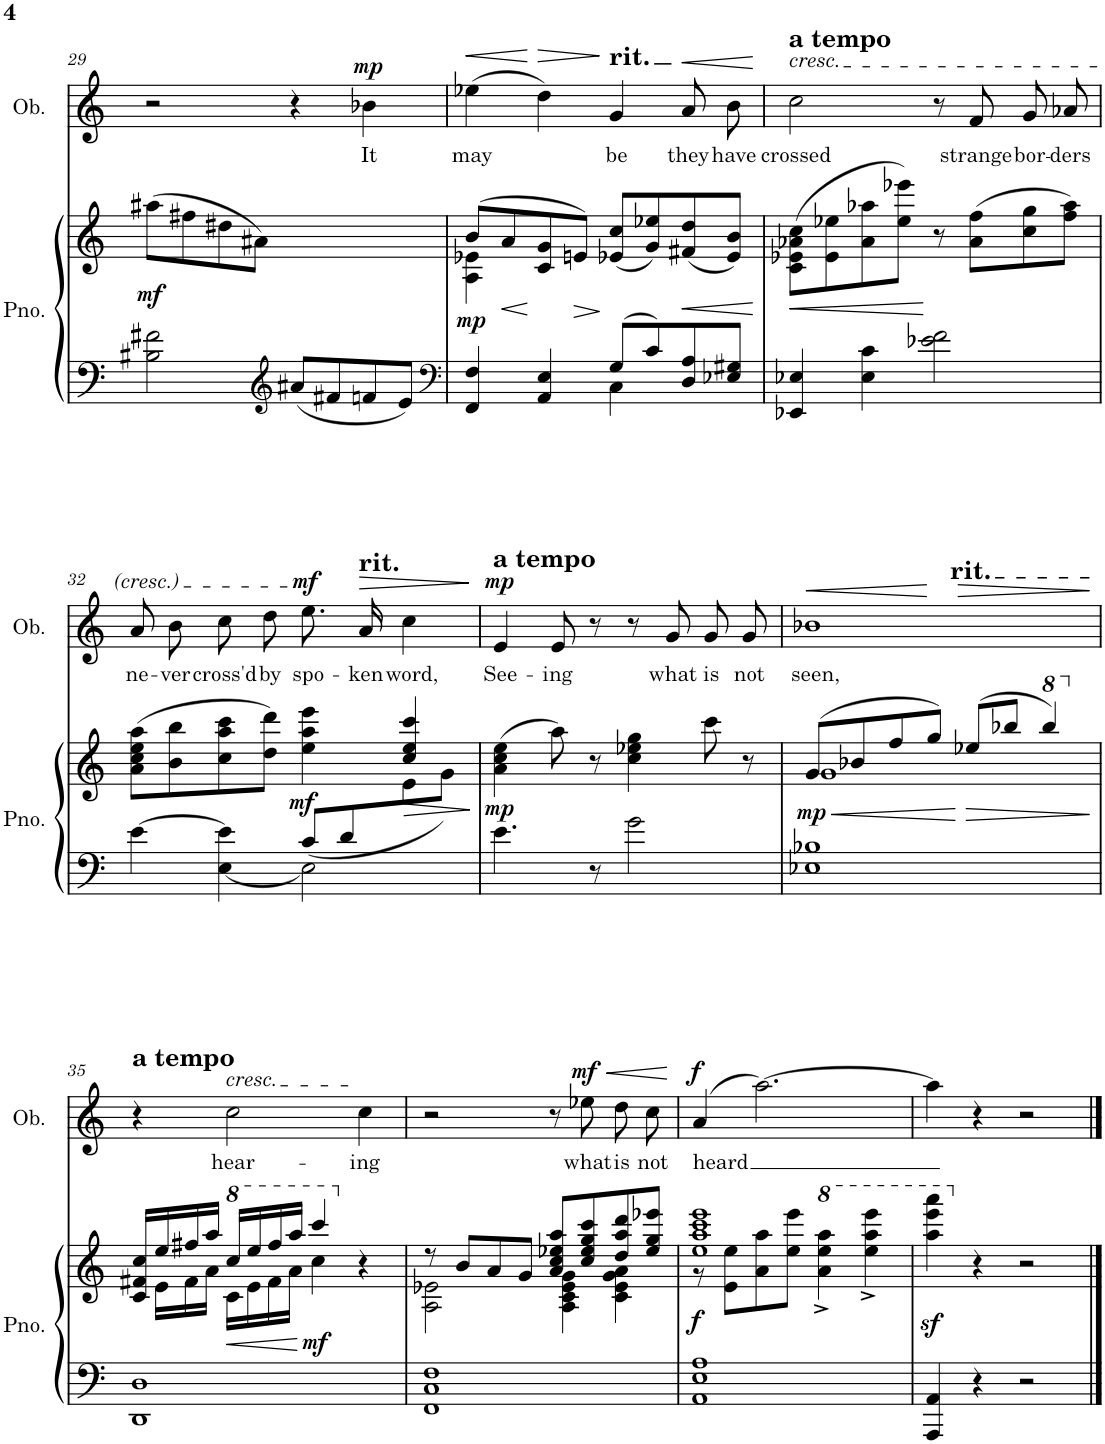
**kern	**kern	**dynam	**kern	**text	**dynam
*part2	*part2	*part2	*part1	*part1	*part1
*staff3	*staff2	*staff2/3	*staff1	*staff1	*staff1
*I"Piano	*	*	*I"Oboe	*	*
*I'Pno.	*	*	*I'Ob.	*	*
!!LO:PB:g=z
*clefF4	*clefG2	*	*clefG2	*	*
*k[]	*k[]	*	*k[]	*	*
*M4/4	*M4/4	*	*M4/4	*	*
*met(c)	*met(c)	*	*met(c)	*	*
=29	=29	=29	=29	=29	=29
!	!	!LO:DY:b	!	!	!
2B#X\ 2f#X\	(8aa#X\L	mf	2r	.	.
.	8ff#X\	.	.	.	.
.	8dd#X\	.	.	.	.
.	8a#X\J)	.	.	.	.
*clefG2	*	*	*	*	*
8a#X/L	2ryy	.	4r	.	.
8f#X/	.	.	.	.	.
!	!	!	!	!LO:LY:b	!LO:DY:a
8fn/	.	.	4b-X\	It	mp
8e/J	.	.	.	.	.
=30	=30	=30	=30	=30	=30
*clefF4	*	*	*	*	*
*^	*^	*	*	*	*
!	!	!	!	!LO:DY:b	!	!LO:LY:b	!LO:HP:b
4FF/ 4F/	2ryy	(8b/L	4A\ 4e-X\	mp	(4ee-X\	may	<
!	!	!	!	!LO:HP:b	!	!	!
.	.	8a/	.	<	.	.	.
!	!	!	!	!	!	!	!LO:HP:n=1:b
4AA/ 4E/	.	8c/ 8g/	2.ryy	.	4dd\)	.	[ >
!	!	!	!	!LO:HP:b	!	!	!
.	.	8en/J)	.	>	.	.	.
!	!	!	!	!	!LO:TX:a:t=rit.	!	!
!	!	!	!	!	!	!LO:LY:b	!
8G/L	4C\	(8e-X/ 8cc/L	.	[	4g/	be	]
8c/	.	8g/ 8ee-X/)	.	.	.	.	.
!	!	!	!	!LO:HP:b	!	!LO:LY:b	!LO:HP:b
8D/ 8A/	4ryy	(8f#X/ 8dd/	.	<	8a/L	they	<
!	!	!	!	!	!	!LO:LY:b	!
8E-X/ 8G#X/J	.	8e-/ 8b/J)	.	.	8b/J	have	.
*v	*v	*	*	*	*	*	*
*	*v	*v	*	*	*	*
.	.	]	.	.	[
=31	=31	=31	=31	=31	=31
!	!	!	!LO:TX:a:B:t=a tempo	!	!
!	!	!	!LO:TX:a:i:t=cresc.	!	!
!	!	!LO:HP:b	!	!LO:LY:b	!
4EE-X/ 4E-X/	(8c\ 8e-X\ 8a-X\ 8cc\L	<	2cc\	crossed	.
.	8e-\ 8ee-X\	.	.	.	.
4E-\ 4c\	8a-\ 8aa-X\	.	.	.	.
.	8ee-\ 8eee-X\J)	.	.	.	.
2e-X\ 2f\	8r	[	8r	.	.
!	!	!	!	!LO:LY:b	!
.	(8a-\ 8ff\L	.	8f/	strange	.
!	!	!	!	!LO:LY:b	!
.	8cc\ 8gg\	.	8g/L	bor-	.
!	!	!	!	!LO:LY:b	!
.	8ff\ 8aa-\J)	.	8a-X/J	-ders	.
!!LO:LB:g=z
=32	=32	=32	=32	=32	=32
*^	*^	*	*	*	*
!	!	!	!	!	!	!LO:LY:b	!
[4e\	2ryy	(8a\ 8cc\ 8ee\ 8aa\L	2.ryy	.	8a/L	ne-	.
!	!	!	!	!	!	!LO:LY:b	!
.	.	8b\ 8bb\	.	.	8b/J	-ver	.
!	!	!	!	!	!	!LO:LY:b	!
[4E\ 4e\]	.	8cc\ 8aa\ 8ccc\	.	.	8cc\L	cross'd	.
!	!	!	!	!	!	!LO:LY:b	!
.	.	8dd\ 8ddd\J)	.	.	8dd\J	by	.
!	!	!	!	!LO:DY:b	!	!LO:LY:b	!LO:DY:a
(<8c/L	2E\]	4ee\ 4aa\ 4eee\	.	mf	8.ee\L	spo-	mf
8d/	.	.	.	.	.	.	.
!	!	!	!	!	!LO:TX:a:t=rit.	!	!
!	!	!	!	!	!	!LO:LY:b	!
.	.	.	.	.	16a\Jk	-ken	.
!	!	!	!	!LO:HP:b	!	!LO:LY:b	!LO:HP:b
4ryy	.	4cc/ 4ee/ 4ccc/	8e\	>	4cc\	word,	>
.	.	.	8g\J)	.	.	.	.
*v	*v	*	*	*	*	*	*
*	*v	*v	*	*	*	*
.	.	[	.	.	]
=33	=33	=33	=33	=33	=33
!	!	!	!LO:TX:a:B:t=a tempo	!	!
!	!	!LO:DY:b	!	!LO:LY:b	!LO:DY:a
4.e\	(4a\ 4cc\ 4ee\	mp	4e/	See-	mp
!	!	!	!	!LO:LY:b	!
.	8aa\)	.	8e/	-ing	.
8r	8r	.	8r	.	.
2g\	4cc\ 4ee-X\ 4gg\	.	8r	.	.
!	!	!	!	!LO:LY:b	!
.	.	.	8g/	what	.
!	!	!	!	!LO:LY:b	!
.	8ccc\	.	8g/L	is	.
!	!	!	!	!LO:LY:b	!
.	8r	.	8g/J	not	.
=34	=34	=34	=34	=34	=34
!	!	!LO:HP:b	!	!LO:LY:b	!LO:HP:b
*	*^	*	*	*	*
!	!	!	!LO:DY:n=1:b	!	!	!
*	*	*	*	*^	*	*
1E-X 1B-X	(8g/L	1g	< mp	1b-X	2ryy	seen,	<
.	8b-X/	.	.	.	.	.	.
.	8ff/	.	.	.	.	.	.
.	8gg/J)	.	.	.	.	.	.
!	!	!	!	!	!LO:TX:a:t=rit.	!	!
!	!	!	!LO:HP:n=1:b	!	!	!	!
.	(8ee-X/L	.	] >	.	2ryy	.	.
.	8bb-X/J	.	.	.	.	.	.
*	*8va	*	*	*	*	*	*
.	4bbb-/)	.	.	.	.	.	.
*	*v	*v	*	*	*	*	*
.	.	[	.	.	.	[
*	*	*	*v	*v	*	*
!!LO:LB:g=z
=35	=35	=35	=35	=35	=35
*	*X8va	*	*	*	*
*	*^	*	*^	*	*
!	!	!	!	!LO:TX:a:B:t=a tempo	!	!	!
*	*	*	*	*v	*v	*	*
1DD 1D	16c/ 16f#X/ 16cc/LL	16ryy	.	4r	.	.
.	16ee/	16e\LL	.	.	.	.
.	16ff#X/	16f#\	.	.	.	.
.	16aa/JJ	16a\JJ	.	.	.	.
!	!	!	!	!LO:TX:a:i:t=cresc.	!	!
!	!	!	!	!	!LO:LY:b	!
.	16ccc/LL	16cc\LL	.	2cc\	hear-	.
*	*8va	*	*	*	*	*
.	16eee/	16ee\	.	.	.	.
.	16fff#/	16ff#\	.	.	.	.
.	16aaa/JJ	16aa\JJ	.	.	.	.
!	!	!	!LO:DY:n=1:b	!	!	!
.	4cccc/	4ccc\	] mf	.	.	.
*	*X8va	*	*	*	*	*
!	!	!	!	!	!LO:LY:b	!
.	4r	4ryy	.	4cc\	-ing	.
=36	=36	=36	=36	=36	=36	=36
1FF 1C 1F	8r	2A\ 2e-X\	.	2r	.	.
.	8b/L	.	.	.	.	.
.	8a/	.	.	.	.	.
.	8g/J	.	.	.	.	.
.	8a/ 8cc/ 8ee-X/ 8aa/L	4A\ 4c\ 4e-\ 4g\	.	8r	.	.
!	!	!	!	!	!LO:LY:b	!LO:HP:b
!	!	!	!	!	!	!LO:DY:n=1:a
.	8cc/ 8ee-/ 8gg/ 8ccc/	.	.	8ee-X\	what	< mf
!	!	!	!	!	!LO:LY:b	!
.	8dd/ 8aa/ 8ddd/	4c\ 4e-\ 4g\ 4a\	.	8dd\L	is	.
!	!	!	!	!	!LO:LY:b	!
.	8ee-/ 8gg/ 8eee-X/J	.	.	8cc\J	not	.
*	*v	*v	*	*	*	*
.	.	.	.	.	[
=37	=37	=37	=37	=37	=37
*	*^	*	*	*	*
!	!	!	!LO:DY:b	!	!LO:LY:b	!LO:DY:a
1AA 1E 1A	1ee 1aa 1ccc 1eee	8r	f	(4a/	heard	f
.	.	8e\ 8ee\L	.	.	.	.
.	.	8a\ 8aa\	.	[2.aa\)	.	.
.	.	8ee\ 8eee\J	.	.	.	.
*	*8va	*	*	*	*	*
.	.	4aa\^ 4eee\^ 4aaa\^	.	.	.	.
.	.	4eee\^ 4aaa\^ 4eeee\^	.	.	.	.
*	*v	*v	*	*	*	*
=38	=38	=38	=38	=38	=38
4AAA/ 4AA/	4aaa\z< 4eeee\z< 4aaaa\z<	.	4aa\]	.	.
*	*X8va	*	*	*	*
4r	4r	.	4r	.	.
2r	2r	.	2r	.	.
==	==	==	==	==	==
*-	*-	*-	*-	*-	*-
